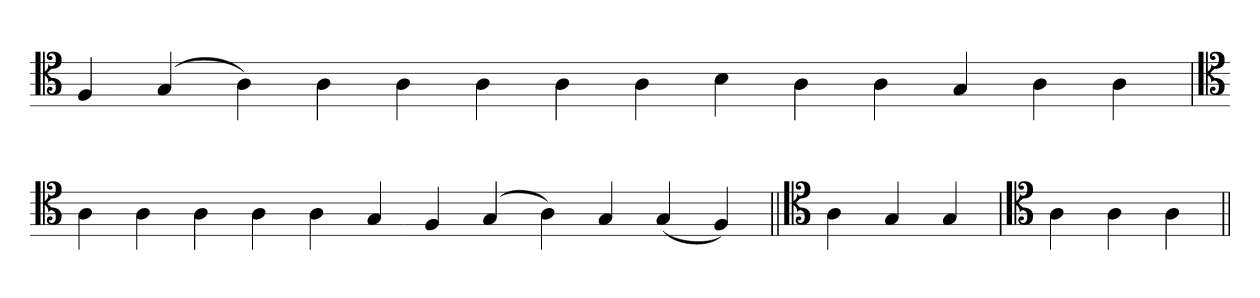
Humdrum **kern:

**kern
*part1
*staff1
*clefC4
=
4F
(4G
4A)
4A
4A
4A
4A
4A
4B
4A
4A
4G
4A
4A
=
*clefC4
4A
4A
4A
4A
4A
4G
4F
(4G
4A)
4G
(4G
4F)
=||
*clefC4
4A
4G
4G
=`
*clefC4
4A
4A
4A
=||
*-
